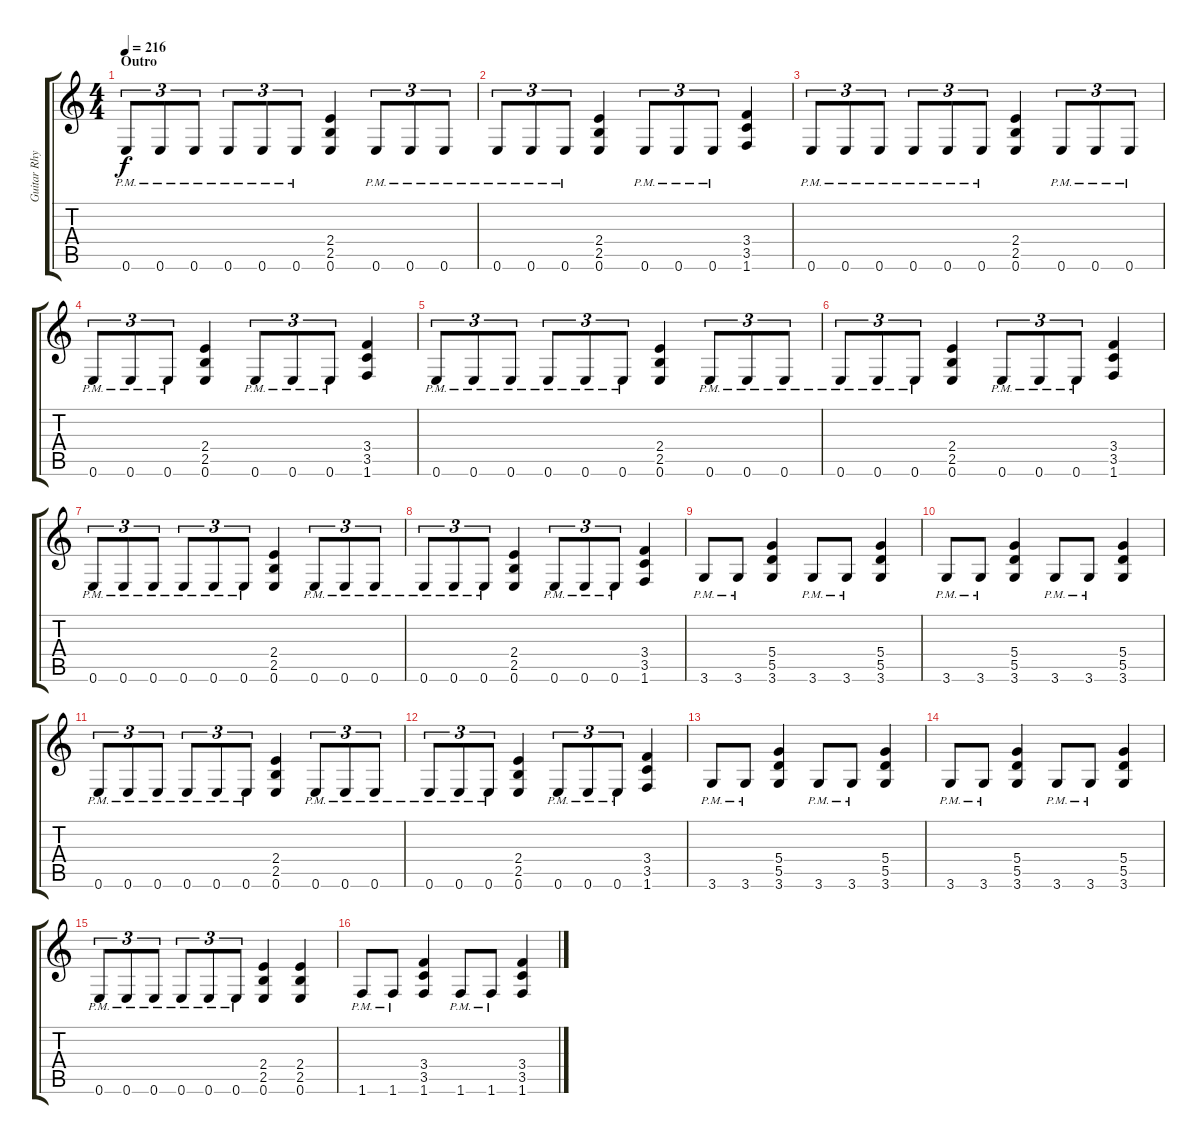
\track ("Guitar Rhythm" "Guitar Rhy") {instrument electricguitarclean}
\staff {score tabs}
\tuning (E4 B3 G3 D3 A2 E2) {hide}
\ts (4 4)
\section ("" "Outro")
\tempo 216
\clef g2
\ks c
0.6{pm}.8{tu (3 2) dy f} 0.6{pm}.8{tu (3 2)} 0.6{pm}.8{tu (3 2)} 0.6{pm}.8{tu (3 2)} 0.6{pm}.8{tu (3 2)} 0.6{pm}.8{tu (3 2)} (2.4 2.5 0.6).4 0.6{pm}.8{tu (3 2)} 0.6{pm}.8{tu (3 2)} 0.6{pm}.8{tu (3 2)} |
0.6{pm}.8{tu (3 2)} 0.6{pm}.8{tu (3 2)} 0.6{pm}.8{tu (3 2)} (2.4 2.5 0.6).4 0.6{pm}.8{tu (3 2)} 0.6{pm}.8{tu (3 2)} 0.6{pm}.8{tu (3 2)} (3.4 3.5 1.6).4 |
0.6{pm}.8{tu (3 2)} 0.6{pm}.8{tu (3 2)} 0.6{pm}.8{tu (3 2)} 0.6{pm}.8{tu (3 2)} 0.6{pm}.8{tu (3 2)} 0.6{pm}.8{tu (3 2)} (2.4 2.5 0.6).4 0.6{pm}.8{tu (3 2)} 0.6{pm}.8{tu (3 2)} 0.6{pm}.8{tu (3 2)} |
0.6{pm}.8{tu (3 2)} 0.6{pm}.8{tu (3 2)} 0.6{pm}.8{tu (3 2)} (2.4 2.5 0.6).4 0.6{pm}.8{tu (3 2)} 0.6{pm}.8{tu (3 2)} 0.6{pm}.8{tu (3 2)} (3.4 3.5 1.6).4 |
0.6{pm}.8{tu (3 2)} 0.6{pm}.8{tu (3 2)} 0.6{pm}.8{tu (3 2)} 0.6{pm}.8{tu (3 2)} 0.6{pm}.8{tu (3 2)} 0.6{pm}.8{tu (3 2)} (2.4 2.5 0.6).4 0.6{pm}.8{tu (3 2)} 0.6{pm}.8{tu (3 2)} 0.6{pm}.8{tu (3 2)} |
0.6{pm}.8{tu (3 2)} 0.6{pm}.8{tu (3 2)} 0.6{pm}.8{tu (3 2)} (2.4 2.5 0.6).4 0.6{pm}.8{tu (3 2)} 0.6{pm}.8{tu (3 2)} 0.6{pm}.8{tu (3 2)} (3.4 3.5 1.6).4 |
0.6{pm}.8{tu (3 2)} 0.6{pm}.8{tu (3 2)} 0.6{pm}.8{tu (3 2)} 0.6{pm}.8{tu (3 2)} 0.6{pm}.8{tu (3 2)} 0.6{pm}.8{tu (3 2)} (2.4 2.5 0.6).4 0.6{pm}.8{tu (3 2)} 0.6{pm}.8{tu (3 2)} 0.6{pm}.8{tu (3 2)} |
0.6{pm}.8{tu (3 2)} 0.6{pm}.8{tu (3 2)} 0.6{pm}.8{tu (3 2)} (2.4 2.5 0.6).4 0.6{pm}.8{tu (3 2)} 0.6{pm}.8{tu (3 2)} 0.6{pm}.8{tu (3 2)} (3.4 3.5 1.6).4 |
3.6{pm}.8 3.6{pm}.8 (5.4 5.5 3.6).4 3.6{pm}.8 3.6{pm}.8 (5.4 5.5 3.6).4 |
3.6{pm}.8 3.6{pm}.8 (5.4 5.5 3.6).4 3.6{pm}.8 3.6{pm}.8 (5.4 5.5 3.6).4 |
0.6{pm}.8{tu (3 2)} 0.6{pm}.8{tu (3 2)} 0.6{pm}.8{tu (3 2)} 0.6{pm}.8{tu (3 2)} 0.6{pm}.8{tu (3 2)} 0.6{pm}.8{tu (3 2)} (2.4 2.5 0.6).4 0.6{pm}.8{tu (3 2)} 0.6{pm}.8{tu (3 2)} 0.6{pm}.8{tu (3 2)} |
0.6{pm}.8{tu (3 2)} 0.6{pm}.8{tu (3 2)} 0.6{pm}.8{tu (3 2)} (2.4 2.5 0.6).4 0.6{pm}.8{tu (3 2)} 0.6{pm}.8{tu (3 2)} 0.6{pm}.8{tu (3 2)} (3.4 3.5 1.6).4 |
3.6{pm}.8 3.6{pm}.8 (5.4 5.5 3.6).4 3.6{pm}.8 3.6{pm}.8 (5.4 5.5 3.6).4 |
3.6{pm}.8 3.6{pm}.8 (5.4 5.5 3.6).4 3.6{pm}.8 3.6{pm}.8 (5.4 5.5 3.6).4 |
0.6{pm}.8{tu (3 2)} 0.6{pm}.8{tu (3 2)} 0.6{pm}.8{tu (3 2)} 0.6{pm}.8{tu (3 2)} 0.6{pm}.8{tu (3 2)} 0.6{pm}.8{tu (3 2)} (2.4 2.5 0.6).4 (2.4 2.5 0.6).4 |
1.6{pm}.8 1.6{pm}.8 (3.4 3.5 1.6).4 1.6{pm}.8 1.6{pm}.8 (3.4 3.5 1.6).4
